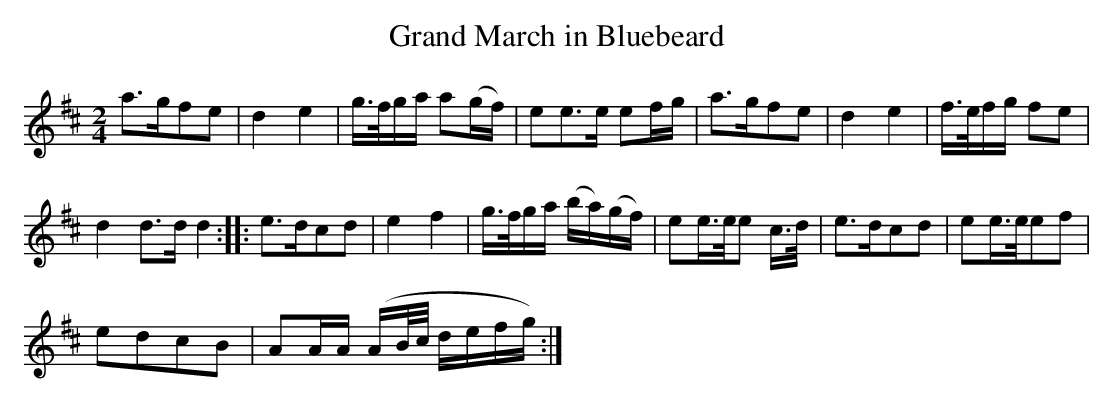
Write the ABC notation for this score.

X:1.2
T: Grand March in Bluebeard
M: 2/4
L: 1/8
K: D
a>gfe | d2 e2 | g/>f/g/a/ a(g/f/) | ee>e ef/g/ | a>gfe | d2e2 | f/>e/f/g/ fe |
d2 d>d d2 :||:e>dcd | e2f2 | g/>f/g/a/ (b/a/)(g/f/) | ee/>e/e c/>d/ | e>dcd | ee/>e/ef |
edcB | AA/A/ (A/B//c// d/e/f/g/) :|
